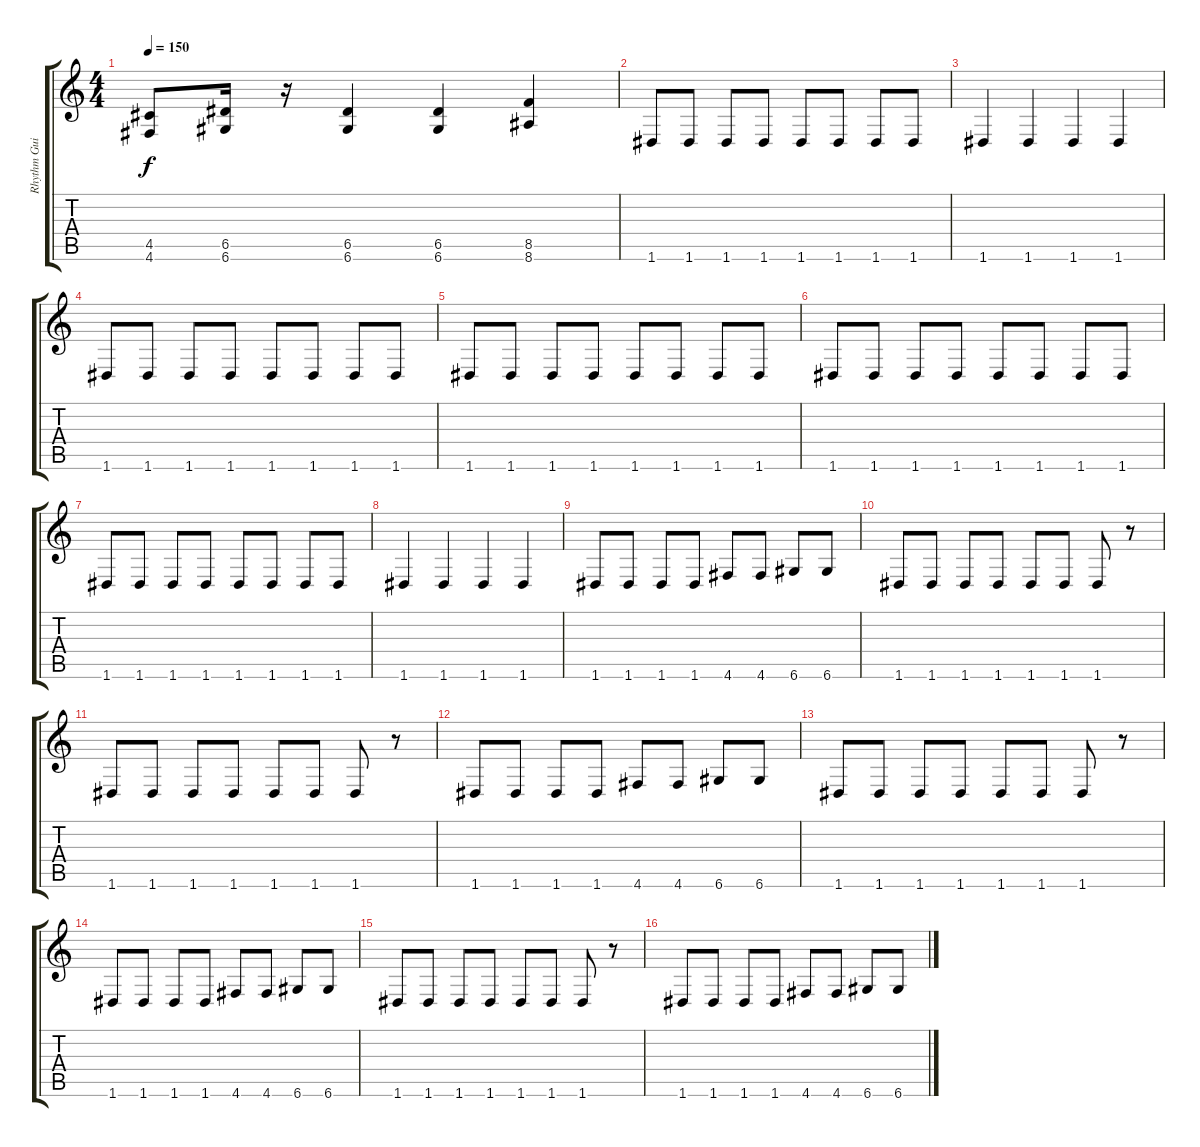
\track ("Rhythm Guitar" "Rhythm Gui") {instrument distortionguitar}
\staff {score tabs}
\tuning (E4 B3 G3 D3 A2 D2) {hide}
\ts (4 4)
\tempo 150
\clef g2
\ks c
(4.5{t} 4.6{t}).8{dy f} (6.5 6.6).16 r.16 (6.5 6.6).4 (6.5 6.6).4 (8.5 8.6).4 |
1.6.8 1.6.8 1.6.8 1.6.8 1.6.8 1.6.8 1.6.8 1.6.8 |
1.6.4 1.6.4 1.6.4 1.6.4 |
1.6.8 1.6.8 1.6.8 1.6.8 1.6.8 1.6.8 1.6.8 1.6.8 |
1.6.8 1.6.8 1.6.8 1.6.8 1.6.8 1.6.8 1.6.8 1.6.8 |
1.6.8 1.6.8 1.6.8 1.6.8 1.6.8 1.6.8 1.6.8 1.6.8 |
1.6.8 1.6.8 1.6.8 1.6.8 1.6.8 1.6.8 1.6.8 1.6.8 |
1.6.4 1.6.4 1.6.4 1.6.4 |
1.6.8 1.6.8 1.6.8 1.6.8 4.6.8 4.6.8 6.6.8 6.6.8 |
1.6.8 1.6.8 1.6.8 1.6.8 1.6.8 1.6.8 1.6.8 r.8 |
1.6.8 1.6.8 1.6.8 1.6.8 1.6.8 1.6.8 1.6.8 r.8 |
1.6.8 1.6.8 1.6.8 1.6.8 4.6.8 4.6.8 6.6.8 6.6.8 |
1.6.8 1.6.8 1.6.8 1.6.8 1.6.8 1.6.8 1.6.8 r.8 |
1.6.8 1.6.8 1.6.8 1.6.8 4.6.8 4.6.8 6.6.8 6.6.8 |
1.6.8 1.6.8 1.6.8 1.6.8 1.6.8 1.6.8 1.6.8 r.8 |
1.6.8 1.6.8 1.6.8 1.6.8 4.6.8 4.6.8 6.6.8 6.6.8
